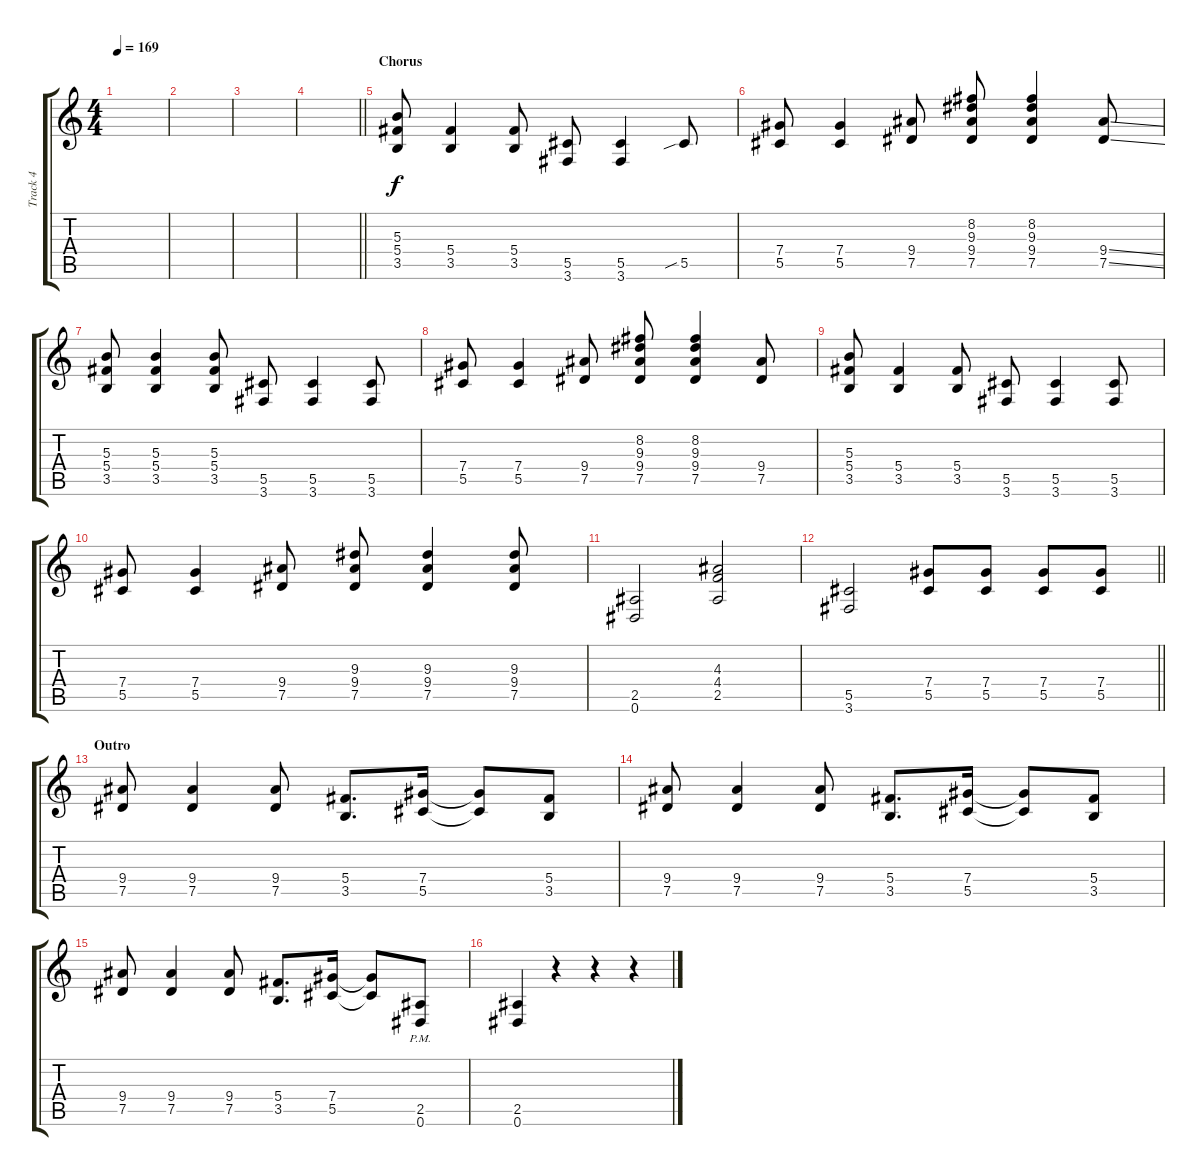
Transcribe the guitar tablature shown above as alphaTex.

\track ("Track 4" "Track 4") {instrument overdrivenguitar}
\staff {score tabs}
\tuning (Eb4 Bb3 Gb3 Db3 Ab2 Eb2) {hide}
\ts (4 4)
\tempo 169
\clef g2
\ks c
|
|
|
\barLineRight lightlight
|
\section ("" "Chorus")
(5.3 5.4 3.5).8 (5.4 3.5).4 (5.4 3.5).8 (5.5 3.6).8 (5.5 3.6).4 5.5{sib}.8 |
(7.4 5.5).8 (7.4 5.5).4 (9.4 7.5).8 (8.2 9.3 9.4 7.5).8 (8.2 9.3 9.4 7.5).4 (9.4{ss} 7.5{ss}).8 |
(5.3 5.4 3.5).8 (5.3 5.4 3.5).4 (5.3 5.4 3.5).8 (5.5 3.6).8 (5.5 3.6).4 (5.5 3.6).8 |
(7.4 5.5).8 (7.4 5.5).4 (9.4 7.5).8 (8.2 9.3 9.4 7.5).8 (8.2 9.3 9.4 7.5).4 (9.4 7.5).8 |
(5.3 5.4 3.5).8 (5.4 3.5).4 (5.4 3.5).8 (5.5 3.6).8 (5.5 3.6).4 (5.5 3.6).8 |
(7.4 5.5).8 (7.4 5.5).4 (9.4 7.5).8 (9.3 9.4 7.5).8 (9.3 9.4 7.5).4 (9.3 9.4 7.5).8 |
(2.5 0.6).2 (4.3 4.4 2.5).2 |
\barLineRight lightlight
(5.5 3.6).2 (7.4 5.5).8 (7.4 5.5).8 (7.4 5.5).8 (7.4 5.5).8 |
\section ("" "Outro")
(9.4 7.5).8 (9.4 7.5).4 (9.4 7.5).8 (5.4 3.5).8{d} (7.4 5.5).16 (7.4{t} 5.5{t}).8 (5.4 3.5).8 |
(9.4 7.5).8 (9.4 7.5).4 (9.4 7.5).8 (5.4 3.5).8{d} (7.4 5.5).16 (7.4{t} 5.5{t}).8 (5.4 3.5).8 |
(9.4 7.5).8 (9.4 7.5).4 (9.4 7.5).8 (5.4 3.5).8{d} (7.4 5.5).16 (7.4{t} 5.5{t}).8 (2.5{pm} 0.6{pm}).8 |
(2.5 0.6).4 r.4 r.4 r.4
